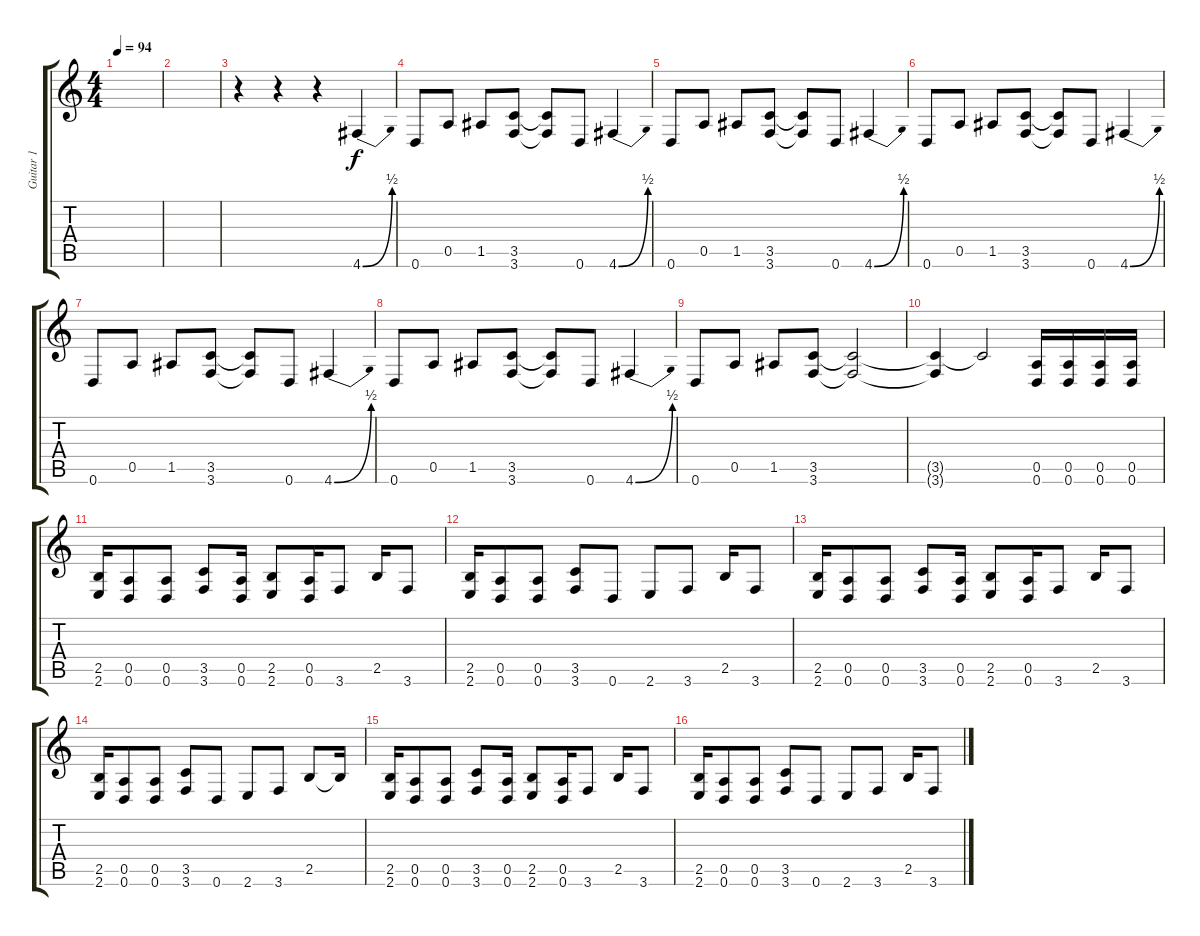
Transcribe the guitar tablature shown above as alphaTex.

\track ("Guitar 1" "Guitar 1") {instrument overdrivenguitar}
\staff {score tabs}
\tuning (E4 B3 G3 D3 A2 D2) {hide}
\ts (4 4)
\tempo 94
\clef g2
\ks c
|
|
r.4 r.4 r.4 4.6{be (bend 0 0 60 2)}.4 |
0.6.8 0.5.8 1.5.8 (3.5 3.6).8 (3.5{t} 3.6{t}).8 0.6.8 4.6{be (bend 0 0 60 2)}.4 |
0.6.8 0.5.8 1.5.8 (3.5 3.6).8 (3.5{t} 3.6{t}).8 0.6.8 4.6{be (bend 0 0 60 2)}.4 |
0.6.8 0.5.8 1.5.8 (3.5 3.6).8 (3.5{t} 3.6{t}).8 0.6.8 4.6{be (bend 0 0 60 2)}.4 |
0.6.8 0.5.8 1.5.8 (3.5 3.6).8 (3.5{t} 3.6{t}).8 0.6.8 4.6{be (bend 0 0 60 2)}.4 |
0.6.8 0.5.8 1.5.8 (3.5 3.6).8 (3.5{t} 3.6{t}).8 0.6.8 4.6{be (bend 0 0 60 2)}.4 |
0.6.8 0.5.8 1.5.8 (3.5 3.6).8 (3.5{t} 3.6{t}).2 |
(3.5{t} 3.6{t}).4 3.5{t}.2 (0.5 0.6).16 (0.5 0.6).16 (0.5 0.6).16 (0.5 0.6).16 |
(2.5 2.6).16 (0.5 0.6).8 (0.5 0.6).8 (3.5 3.6).8 (0.5 0.6).16 (2.5 2.6).8 (0.5 0.6).16 3.6.8 2.5.16 3.6.8 |
(2.5 2.6).16 (0.5 0.6).8 (0.5 0.6).8 (3.5 3.6).8 0.6.8 2.6.8 3.6.8 2.5.16 3.6.8 |
(2.5 2.6).16 (0.5 0.6).8 (0.5 0.6).8 (3.5 3.6).8 (0.5 0.6).16 (2.5 2.6).8 (0.5 0.6).16 3.6.8 2.5.16 3.6.8 |
(2.5 2.6).16 (0.5 0.6).8 (0.5 0.6).8 (3.5 3.6).8 0.6.8 2.6.8 3.6.8 2.5.8 2.5{t}.16 |
(2.5 2.6).16 (0.5 0.6).8 (0.5 0.6).8 (3.5 3.6).8 (0.5 0.6).16 (2.5 2.6).8 (0.5 0.6).16 3.6.8 2.5.16 3.6.8 |
(2.5 2.6).16 (0.5 0.6).8 (0.5 0.6).8 (3.5 3.6).8 0.6.8 2.6.8 3.6.8 2.5.16 3.6.8
